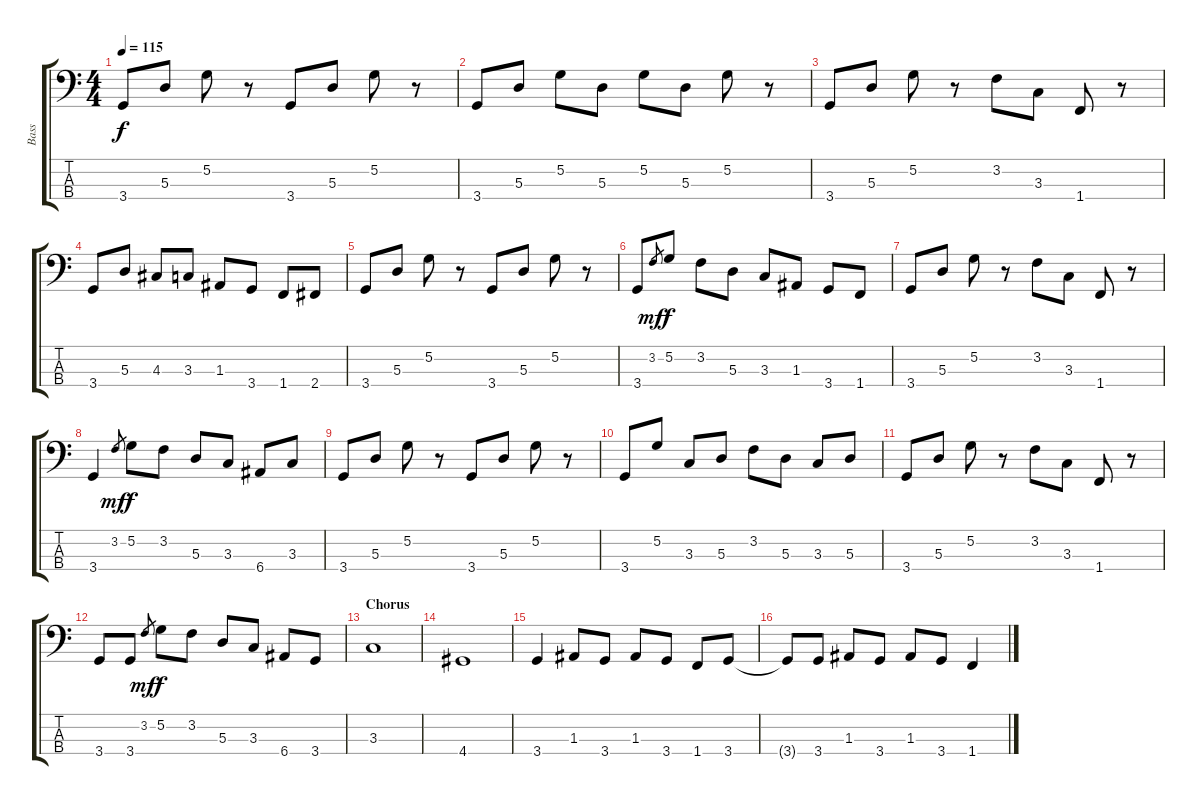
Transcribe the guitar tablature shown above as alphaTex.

\track ("Bass" "Bass") {instrument electricbassfinger}
\staff {score tabs}
\tuning (G2 D2 A1 E1) {hide}
\ts (4 4)
\tempo 115
\clef f4
\ks c
3.4.8{dy f} 5.3.8 5.2.8 r.8 3.4.8 5.3.8 5.2.8 r.8 |
3.4.8 5.3.8 5.2.8 5.3.8 5.2.8 5.3.8 5.2.8 r.8 |
3.4.8 5.3.8 5.2.8 r.8 3.2.8 3.3.8 1.4.8 r.8 |
3.4.8 5.3.8 4.3.8 3.3.8 1.3.8 3.4.8 1.4.8 2.4.8 |
3.4.8 5.3.8 5.2.8 r.8 3.4.8 5.3.8 5.2.8 r.8 |
3.4.8 3.2.8{gr dy mf} 5.2.8{dy f} 3.2.8 5.3.8 3.3.8 1.3.8 3.4.8 1.4.8 |
3.4.8 5.3.8 5.2.8 r.8 3.2.8 3.3.8 1.4.8 r.8 |
3.4.4 3.2.8{gr dy mf} 5.2.8{dy f} 3.2.8 5.3.8 3.3.8 6.4.8 3.3.8 |
3.4.8 5.3.8 5.2.8 r.8 3.4.8 5.3.8 5.2.8 r.8 |
3.4.8 5.2.8 3.3.8 5.3.8 3.2.8 5.3.8 3.3.8 5.3.8 |
3.4.8 5.3.8 5.2.8 r.8 3.2.8 3.3.8 1.4.8 r.8 |
3.4.8 3.4.8 3.2.8{gr dy mf} 5.2.8{dy f} 3.2.8 5.3.8 3.3.8 6.4.8 3.4.8 |
\section ("" "Chorus")
3.3.1 |
4.4.1 |
3.4.4 1.3.8 3.4.8 1.3.8 3.4.8 1.4.8 3.4.8 |
3.4{t}.8 3.4.8 1.3.8 3.4.8 1.3.8 3.4.8 1.4.4
